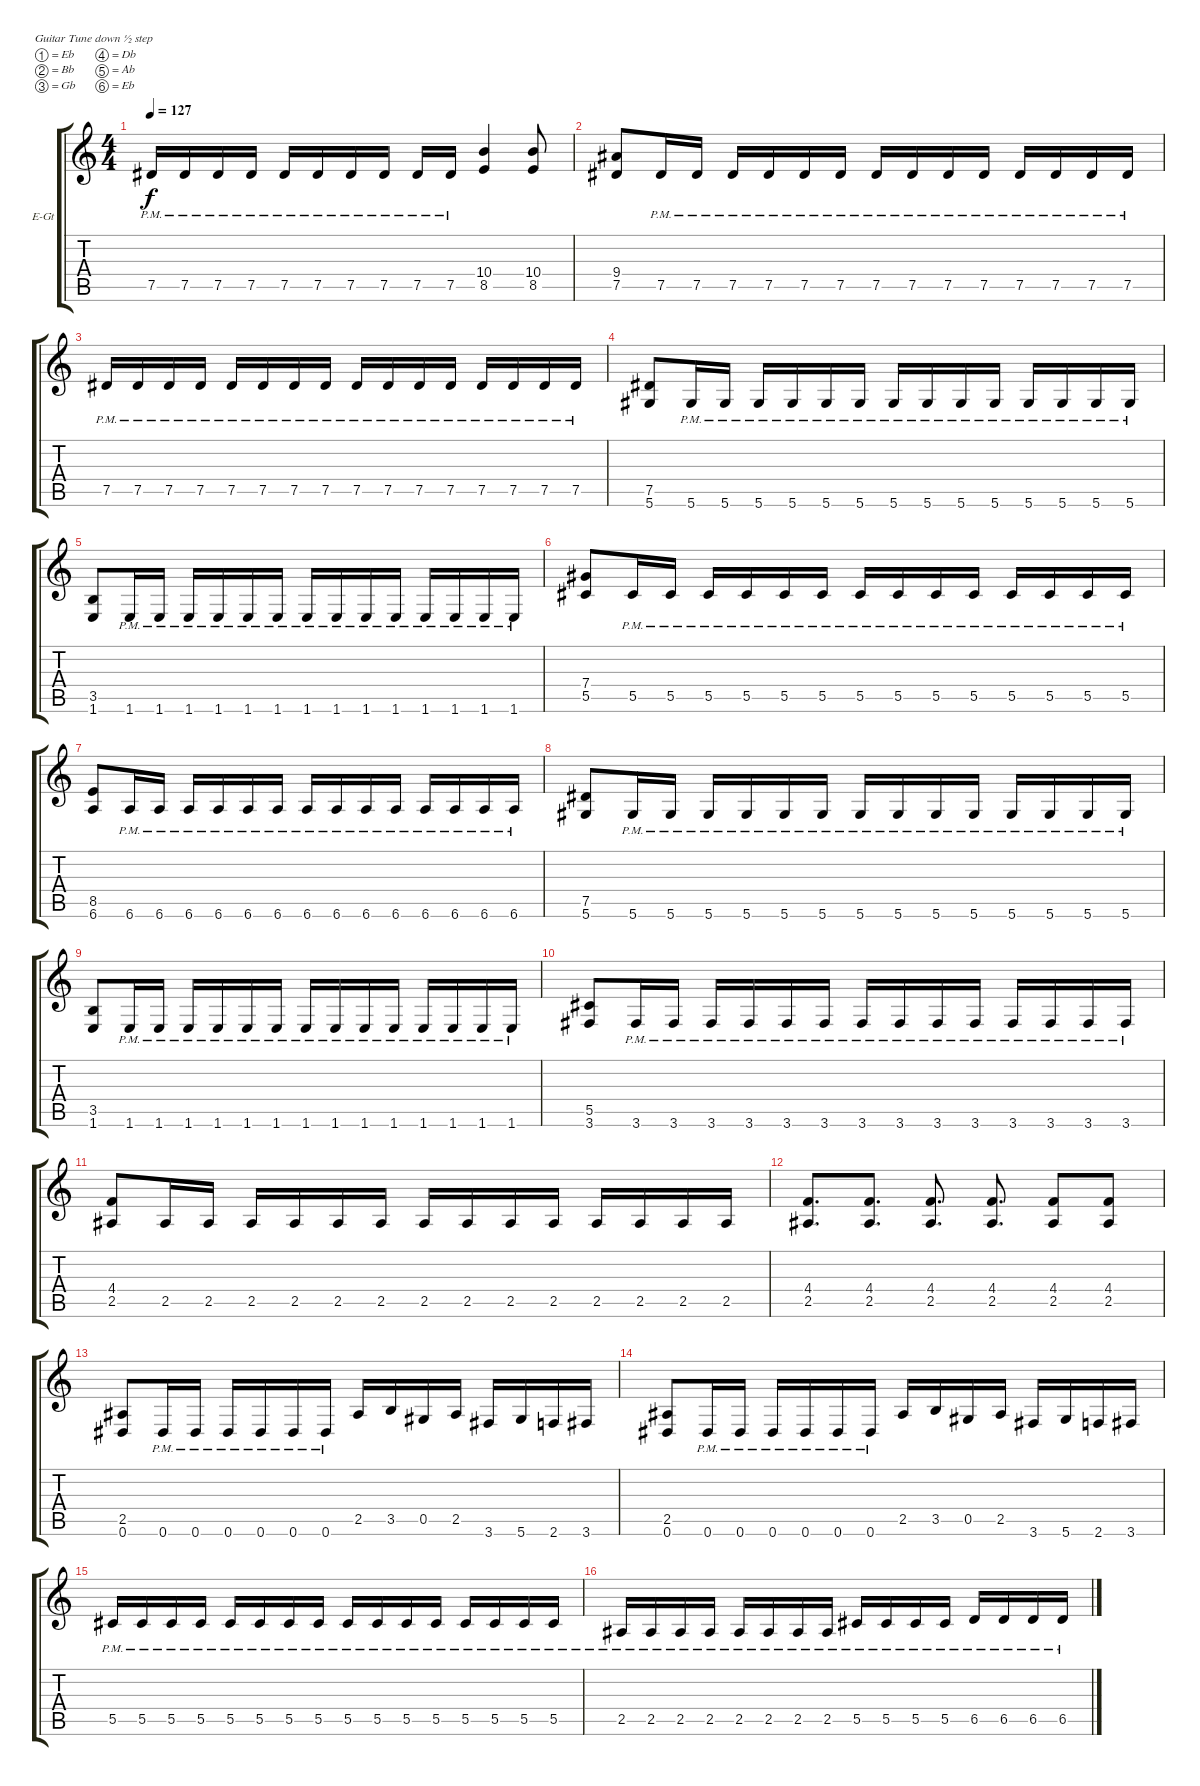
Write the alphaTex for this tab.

\bracketExtendMode groupsimilarinstruments
\firstSystemTrackNameOrientation horizontal
\otherSystemsTrackNameOrientation horizontal
\track ("Rythm Guitar" "E-Gt") {instrument overdrivenguitar}
\staff {score tabs}
\tuning (Eb4 Bb3 Gb3 Db3 Ab2 Eb2)
\ts (4 4)
\tempo 127
\clef g2
\ks c
7.5{pm}.16{dy f} 7.5{pm}.16 7.5{pm}.16 7.5{pm}.16 7.5{pm}.16 7.5{pm}.16 7.5{pm}.16 7.5{pm}.16 7.5{pm}.16 7.5{pm}.16 (10.4 8.5).4 (10.4 8.5).8 |
(9.4 7.5).8 7.5{pm}.16 7.5{pm}.16 7.5{pm}.16 7.5{pm}.16 7.5{pm}.16 7.5{pm}.16 7.5{pm}.16 7.5{pm}.16 7.5{pm}.16 7.5{pm}.16 7.5{pm}.16 7.5{pm}.16 7.5{pm}.16 7.5{pm}.16 |
7.5{pm}.16 7.5{pm}.16 7.5{pm}.16 7.5{pm}.16 7.5{pm}.16 7.5{pm}.16 7.5{pm}.16 7.5{pm}.16 7.5{pm}.16 7.5{pm}.16 7.5{pm}.16 7.5{pm}.16 7.5{pm}.16 7.5{pm}.16 7.5{pm}.16 7.5{pm}.16 |
(7.5 5.6).8 5.6{pm}.16 5.6{pm}.16 5.6{pm}.16 5.6{pm}.16 5.6{pm}.16 5.6{pm}.16 5.6{pm}.16 5.6{pm}.16 5.6{pm}.16 5.6{pm}.16 5.6{pm}.16 5.6{pm}.16 5.6{pm}.16 5.6{pm}.16 |
(3.5 1.6).8 1.6{pm}.16 1.6{pm}.16 1.6{pm}.16 1.6{pm}.16 1.6{pm}.16 1.6{pm}.16 1.6{pm}.16 1.6{pm}.16 1.6{pm}.16 1.6{pm}.16 1.6{pm}.16 1.6{pm}.16 1.6{pm}.16 1.6{pm}.16 |
(7.4 5.5).8 5.5{pm}.16 5.5{pm}.16 5.5{pm}.16 5.5{pm}.16 5.5{pm}.16 5.5{pm}.16 5.5{pm}.16 5.5{pm}.16 5.5{pm}.16 5.5{pm}.16 5.5{pm}.16 5.5{pm}.16 5.5{pm}.16 5.5{pm}.16 |
(8.5 6.6).8 6.6{pm}.16 6.6{pm}.16 6.6{pm}.16 6.6{pm}.16 6.6{pm}.16 6.6{pm}.16 6.6{pm}.16 6.6{pm}.16 6.6{pm}.16 6.6{pm}.16 6.6{pm}.16 6.6{pm}.16 6.6{pm}.16 6.6{pm}.16 |
(7.5 5.6).8 5.6{pm}.16 5.6{pm}.16 5.6{pm}.16 5.6{pm}.16 5.6{pm}.16 5.6{pm}.16 5.6{pm}.16 5.6{pm}.16 5.6{pm}.16 5.6{pm}.16 5.6{pm}.16 5.6{pm}.16 5.6{pm}.16 5.6{pm}.16 |
(3.5 1.6).8 1.6{pm}.16 1.6{pm}.16 1.6{pm}.16 1.6{pm}.16 1.6{pm}.16 1.6{pm}.16 1.6{pm}.16 1.6{pm}.16 1.6{pm}.16 1.6{pm}.16 1.6{pm}.16 1.6{pm}.16 1.6{pm}.16 1.6{pm}.16 |
(5.5 3.6).8 3.6{pm}.16 3.6{pm}.16 3.6{pm}.16 3.6{pm}.16 3.6{pm}.16 3.6{pm}.16 3.6{pm}.16 3.6{pm}.16 3.6{pm}.16 3.6{pm}.16 3.6{pm}.16 3.6{pm}.16 3.6{pm}.16 3.6{pm}.16 |
(4.4 2.5).8 2.5.16 2.5.16 2.5.16 2.5.16 2.5.16 2.5.16 2.5.16 2.5.16 2.5.16 2.5.16 2.5.16 2.5.16 2.5.16 2.5.16 |
(4.4 2.5).8{d} (4.4 2.5).8{d} (4.4 2.5).8{d} (4.4 2.5).8{d} (4.4 2.5).8 (4.4 2.5).8 |
(2.5 0.6).8 0.6{pm}.16 0.6{pm}.16 0.6{pm}.16 0.6{pm}.16 0.6{pm}.16 0.6{pm}.16 2.5.16 3.5.16 0.5.16 2.5.16 3.6.16 5.6.16 2.6.16 3.6.16 |
(2.5 0.6).8 0.6{pm}.16 0.6{pm}.16 0.6{pm}.16 0.6{pm}.16 0.6{pm}.16 0.6{pm}.16 2.5.16 3.5.16 0.5.16 2.5.16 3.6.16 5.6.16 2.6.16 3.6.16 |
5.5{pm}.16 5.5{pm}.16 5.5{pm}.16 5.5{pm}.16 5.5{pm}.16 5.5{pm}.16 5.5{pm}.16 5.5{pm}.16 5.5{pm}.16 5.5{pm}.16 5.5{pm}.16 5.5{pm}.16 5.5{pm}.16 5.5{pm}.16 5.5{pm}.16 5.5{pm}.16 |
2.5{pm}.16 2.5{pm}.16 2.5{pm}.16 2.5{pm}.16 2.5{pm}.16 2.5{pm}.16 2.5{pm}.16 2.5{pm}.16 5.5{pm}.16 5.5{pm}.16 5.5{pm}.16 5.5{pm}.16 6.5{pm}.16 6.5{pm}.16 6.5{pm}.16 6.5{pm}.16
